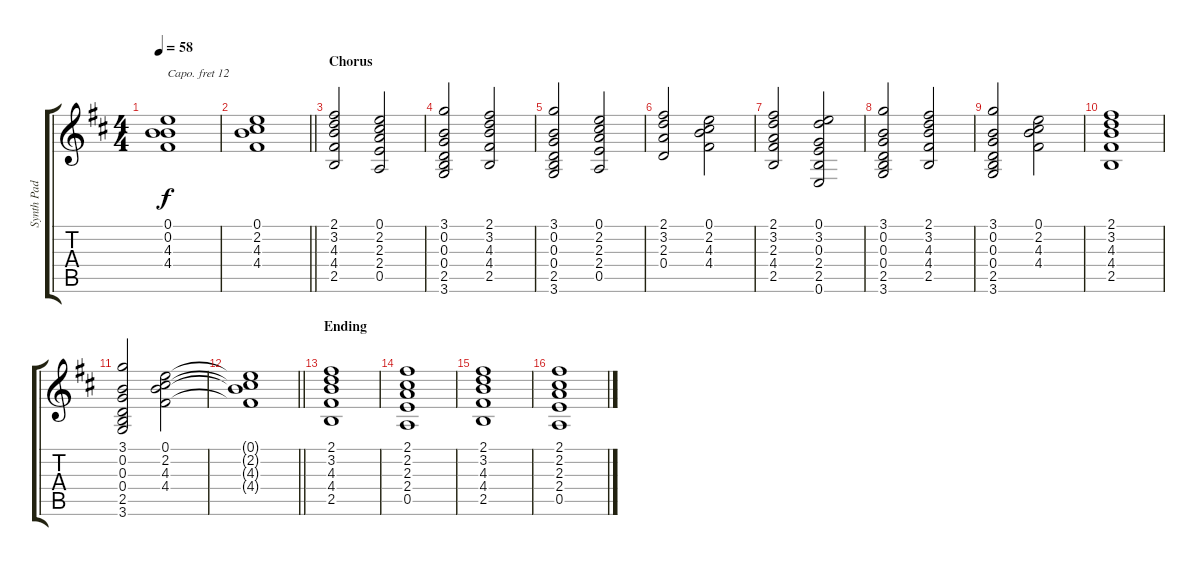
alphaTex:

\track ("Synth Pad" "Synth Pad") {instrument pad2warm}
\staff {score tabs}
\capo 12
\tuning (E4 B3 G3 D3 A2 E2) {hide}
\ts (4 4)
\tempo 58
\clef g2
\ks bminor
(0.1 0.2 4.3 4.4).1{dy f} |
\barLineRight lightlight
(0.1 2.2 4.3 4.4).1 |
\section ("" "Chorus")
(2.1 3.2 4.3 4.4 2.5).2 (0.1 2.2 2.3 2.4 0.5).2 |
(3.1 0.2 0.3 0.4 2.5 3.6).2 (2.1 3.2 4.3 4.4 2.5).2 |
(3.1 0.2 0.3 0.4 2.5 3.6).2 (0.1 2.2 2.3 2.4 0.5).2 |
(2.1 3.2 2.3 0.4).2 (0.1 2.2 4.3 4.4).2 |
(2.1 3.2 2.3 4.4 2.5).2 (0.1 3.2 0.3 2.4 2.5 0.6).2 |
(3.1 0.2 0.3 0.4 2.5 3.6).2 (2.1 3.2 4.3 4.4 2.5).2 |
(3.1 0.2 0.3 0.4 2.5 3.6).2 (0.1 2.2 4.3 4.4).2 |
(2.1 3.2 4.3 4.4 2.5).1 |
(3.1 0.2 0.3 0.4 2.5 3.6).2 (0.1 2.2 4.3 4.4).2 |
\barLineRight lightlight
(0.1{t} 2.2{t} 4.3{t} 4.4{t}).1 |
\section ("" "Ending")
(2.1 3.2 4.3 4.4 2.5).1 |
(2.1 2.2 2.3 2.4 0.5).1 |
(2.1 3.2 4.3 4.4 2.5).1 |
(2.1 2.2 2.3 2.4 0.5).1
